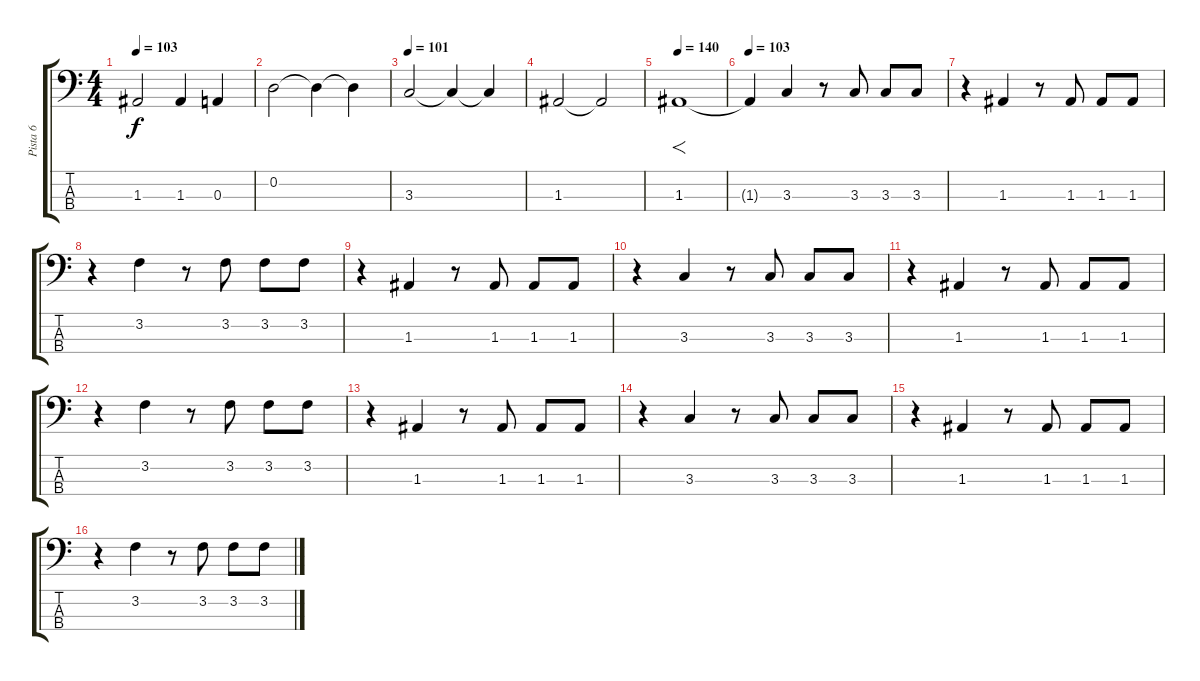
\track ("Pista 6" "Pista 6") {instrument electricbassfinger}
\staff {score tabs}
\tuning (G2 D2 A1 E1) {hide}
\ts (4 4)
\tempo 103
\clef f4
\ks c
1.3.2{dy f} 1.3.4 0.3.4 |
0.2.2 0.2{t}.4 0.2{t}.4 |
\tempo 101
3.3.2 3.3{t}.4 3.3{t}.4 |
1.3.2 1.3{t}.2 |
\tempo 140
1.3.1{f} |
\tempo 103
1.3{t}.4 3.3.4 r.8 3.3.8 3.3.8 3.3.8 |
r.4 1.3.4 r.8 1.3.8 1.3.8 1.3.8 |
r.4 3.2.4 r.8 3.2.8 3.2.8 3.2.8 |
r.4 1.3.4 r.8 1.3.8 1.3.8 1.3.8 |
r.4 3.3.4 r.8 3.3.8 3.3.8 3.3.8 |
r.4 1.3.4 r.8 1.3.8 1.3.8 1.3.8 |
r.4 3.2.4 r.8 3.2.8 3.2.8 3.2.8 |
r.4 1.3.4 r.8 1.3.8 1.3.8 1.3.8 |
r.4 3.3.4 r.8 3.3.8 3.3.8 3.3.8 |
r.4 1.3.4 r.8 1.3.8 1.3.8 1.3.8 |
r.4 3.2.4 r.8 3.2.8 3.2.8 3.2.8
